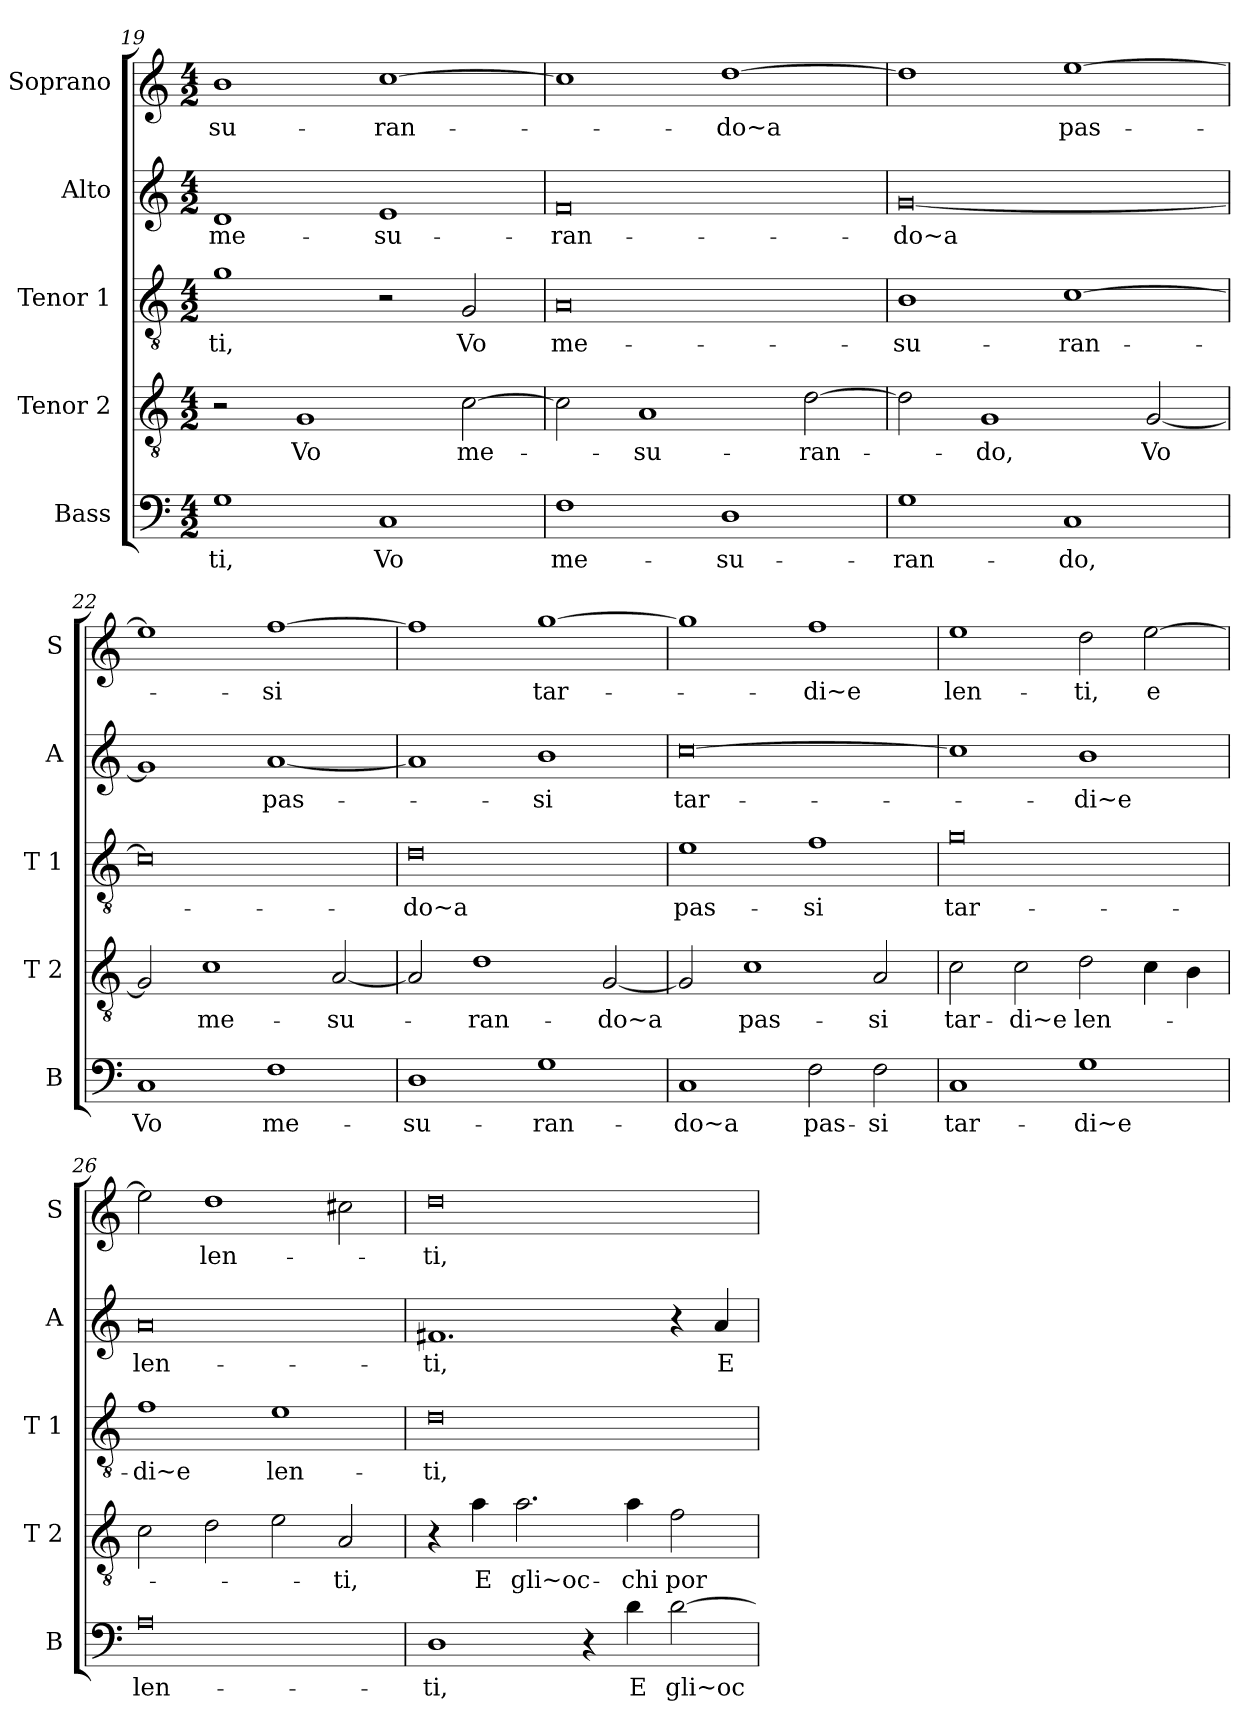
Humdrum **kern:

**kern	**text	**kern	**text	**kern	**text	**kern	**text	**kern	**text
*part5	*part5	*part4	*part4	*part3	*part3	*part2	*part2	*part1	*part1
*staff5	*staff5	*staff4	*staff4	*staff3	*staff3	*staff2	*staff2	*staff1	*staff1
*I"Bass	*	*I"Tenor 2	*	*I"Tenor 1	*	*I"Alto	*	*I"Soprano	*
*I'B	*	*I'T 2	*	*I'T 1	*	*I'A	*	*I'S	*
*clefF4	*	*clefGv2	*	*clefGv2	*	*clefG2	*	*clefG2	*
*k[]	*	*k[]	*	*k[]	*	*k[]	*	*k[]	*
*C:	*	*C:	*	*C:	*	*C:	*	*C:	*
*M4/2	*	*M4/2	*	*M4/2	*	*M4/2	*	*M4/2	*
=19	=19	=19	=19	=19	=19	=19	=19	=19	=19
!	!LO:LY:b	!	!	!	!LO:LY:b	!	!LO:LY:b	!	!LO:LY:b
1G	-ti,	2r	.	1g	-ti,	1d	me-	1b	-su-
!	!	!	!LO:LY:b	!	!	!	!	!	!
.	.	1G	Vo	.	.	.	.	.	.
!	!LO:LY:b	!	!	!	!	!	!LO:LY:b	!	!LO:LY:b
1C	Vo	.	.	2r	.	1e	-su-	[1cc	-ran-
!	!	!	!LO:LY:b	!	!LO:LY:b	!	!	!	!
.	.	[2c\	me-	2G/	Vo	.	.	.	.
=20	=20	=20	=20	=20	=20	=20	=20	=20	=20
!	!LO:LY:b	!	!	!	!LO:LY:b	!	!LO:LY:b	!	!
1F	me-	2c\]	.	0A	me-	0f	-ran-	1cc]	.
!	!	!	!LO:LY:b	!	!	!	!	!	!
.	.	1A	-su-	.	.	.	.	.	.
!	!LO:LY:b	!	!	!	!	!	!	!	!LO:LY:b
1D	-su-	.	.	.	.	.	.	[1dd	-do~a
!	!	!	!LO:LY:b	!	!	!	!	!	!
.	.	[2d\	-ran-	.	.	.	.	.	.
=21	=21	=21	=21	=21	=21	=21	=21	=21	=21
!	!LO:LY:b	!	!	!	!LO:LY:b	!	!LO:LY:b	!	!
1G	-ran-	2d\]	.	1B	-su-	[0g	-do~a	1dd]	.
!	!	!	!LO:LY:b	!	!	!	!	!	!
.	.	1G	-do,	.	.	.	.	.	.
!	!LO:LY:b	!	!	!	!LO:LY:b	!	!	!	!LO:LY:b
1C	-do,	.	.	[1c	-ran-	.	.	[1ee	pas-
!	!	!	!LO:LY:b	!	!	!	!	!	!
.	.	[2G/	Vo	.	.	.	.	.	.
=22	=22	=22	=22	=22	=22	=22	=22	=22	=22
!	!LO:LY:b	!	!	!	!	!	!	!	!
1C	Vo	2G/]	.	0c]	.	1g]	.	1ee]	.
!	!	!	!LO:LY:b	!	!	!	!	!	!
.	.	1c	me-	.	.	.	.	.	.
!	!LO:LY:b	!	!	!	!	!	!LO:LY:b	!	!LO:LY:b
1F	me-	.	.	.	.	[1a	pas-	[1ff	-si
!	!	!	!LO:LY:b	!	!	!	!	!	!
.	.	[2A/	-su-	.	.	.	.	.	.
!!LO:PB:g=z
=23	=23	=23	=23	=23	=23	=23	=23	=23	=23
!	!LO:LY:b	!	!	!	!LO:LY:b	!	!	!	!
1D	-su-	2A/]	.	0d	-do~a	1a]	.	1ff]	.
!	!	!	!LO:LY:b	!	!	!	!	!	!
.	.	1d	-ran-	.	.	.	.	.	.
!	!LO:LY:b	!	!	!	!	!	!LO:LY:b	!	!LO:LY:b
1G	-ran-	.	.	.	.	1b	-si	[1gg	tar-
!	!	!	!LO:LY:b	!	!	!	!	!	!
.	.	[2G/	-do~a	.	.	.	.	.	.
=24	=24	=24	=24	=24	=24	=24	=24	=24	=24
!	!LO:LY:b	!	!	!	!LO:LY:b	!	!LO:LY:b	!	!
1C	-do~a	2G/]	.	1e	pas-	[0cc	tar-	1gg]	.
!	!	!	!LO:LY:b	!	!	!	!	!	!
.	.	1c	pas-	.	.	.	.	.	.
!	!LO:LY:b	!	!	!	!LO:LY:b	!	!	!	!LO:LY:b
2F\	pas-	.	.	1f	-si	.	.	1ff	-di~e
!	!LO:LY:b	!	!LO:LY:b	!	!	!	!	!	!
2F\	-si	2A/	-si	.	.	.	.	.	.
=25	=25	=25	=25	=25	=25	=25	=25	=25	=25
!	!LO:LY:b	!	!LO:LY:b	!	!LO:LY:b	!	!	!	!LO:LY:b
1C	tar-	2c\	tar-	0g	tar-	1cc]	.	1ee	len-
!	!	!	!LO:LY:b	!	!	!	!	!	!
.	.	2c\	-di~e	.	.	.	.	.	.
!	!LO:LY:b	!	!LO:LY:b	!	!	!	!LO:LY:b	!	!LO:LY:b
1G	-di~e	2d\	len-	.	.	1b	-di~e	2dd\	-ti,
!	!	!	!	!	!	!	!	!	!LO:LY:b
.	.	4c\	.	.	.	.	.	[2ee\	e
.	.	4B\	.	.	.	.	.	.	.
=26	=26	=26	=26	=26	=26	=26	=26	=26	=26
!	!LO:LY:b	!	!	!	!LO:LY:b	!	!LO:LY:b	!	!
0A	len-	2c\	.	1f	-di~e	0a	len-	2ee\]	.
!	!	!	!	!	!	!	!	!	!LO:LY:b
.	.	2d\	.	.	.	.	.	1dd	len-
!	!	!	!	!	!LO:LY:b	!	!	!	!
.	.	2e\	.	1e	len-	.	.	.	.
!	!	!	!LO:LY:b	!	!	!	!	!	!
.	.	2A/	-ti,	.	.	.	.	2cc#X\	.
!!LO:LB:g=z
=27	=27	=27	=27	=27	=27	=27	=27	=27	=27
!	!LO:LY:b	!	!	!	!LO:LY:b	!	!LO:LY:b	!	!LO:LY:b
1D	-ti,	4r	.	0d	-ti,	1.f#X	-ti,	0dd	-ti,
!	!	!	!LO:LY:b	!	!	!	!	!	!
.	.	4a\	E	.	.	.	.	.	.
!	!	!	!LO:LY:b	!	!	!	!	!	!
.	.	2.a\	gli~oc-	.	.	.	.	.	.
4r	.	.	.	.	.	.	.	.	.
!	!LO:LY:b	!	!LO:LY:b	!	!	!	!	!	!
4d\	E	4a\	-chi	.	.	.	.	.	.
!	!LO:LY:b	!	!LO:LY:b	!	!	!	!	!	!
[2d\	gli~oc-	2f\	por-	.	.	4r	.	.	.
!	!	!	!	!	!	!	!LO:LY:b	!	!
.	.	.	.	.	.	4a/	E	.	.
=	=	=	=	=	=	=	=	=	=
*-	*-	*-	*-	*-	*-	*-	*-	*-	*-
